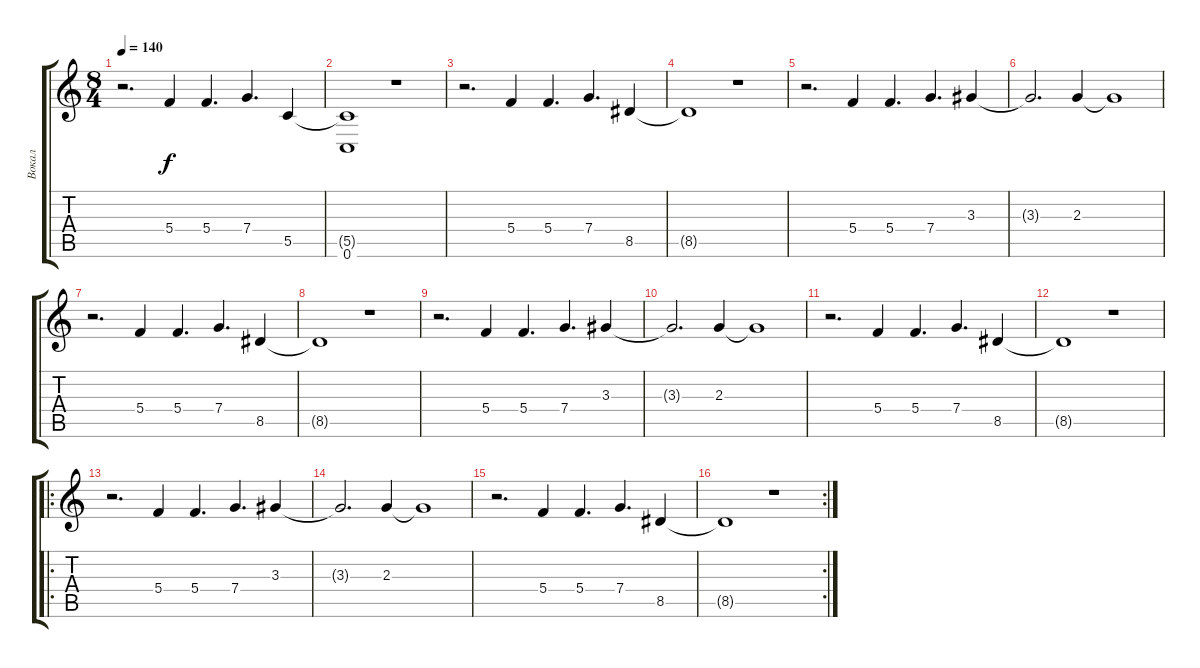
\track ("Вокал" "Вокал") {instrument acousticguitarnylon}
\staff {score tabs}
\tuning (D4 A3 F3 C3 G2 C2) {hide}
\ts (8 4)
\tempo 140
\clef g2
\ks c
r.2{d dy f} 5.4.4 5.4.4{d} 7.4.4{d} 5.5.4 |
(5.5{t} 0.6).1 r.1 |
r.2{d} 5.4.4 5.4.4{d} 7.4.4{d} 8.5.4 |
8.5{t}.1 r.1 |
r.2{d volume 10} 5.4.4 5.4.4{d} 7.4.4{d} 3.3.4 |
3.3{t}.2{d} 2.3.4 2.3{t}.1 |
r.2{d} 5.4.4 5.4.4{d} 7.4.4{d} 8.5.4 |
8.5{t}.1 r.1 |
r.2{d volume 10} 5.4.4 5.4.4{d} 7.4.4{d} 3.3.4 |
3.3{t}.2{d} 2.3.4 2.3{t}.1 |
r.2{d} 5.4.4 5.4.4{d} 7.4.4{d} 8.5.4 |
8.5{t}.1 r.1 |
\ro
r.2{d volume 7} 5.4.4 5.4.4{d} 7.4.4{d} 3.3.4 |
3.3{t}.2{d} 2.3.4 2.3{t}.1 |
r.2{d} 5.4.4 5.4.4{d} 7.4.4{d} 8.5.4 |
\rc 2
8.5{t}.1 r.1
